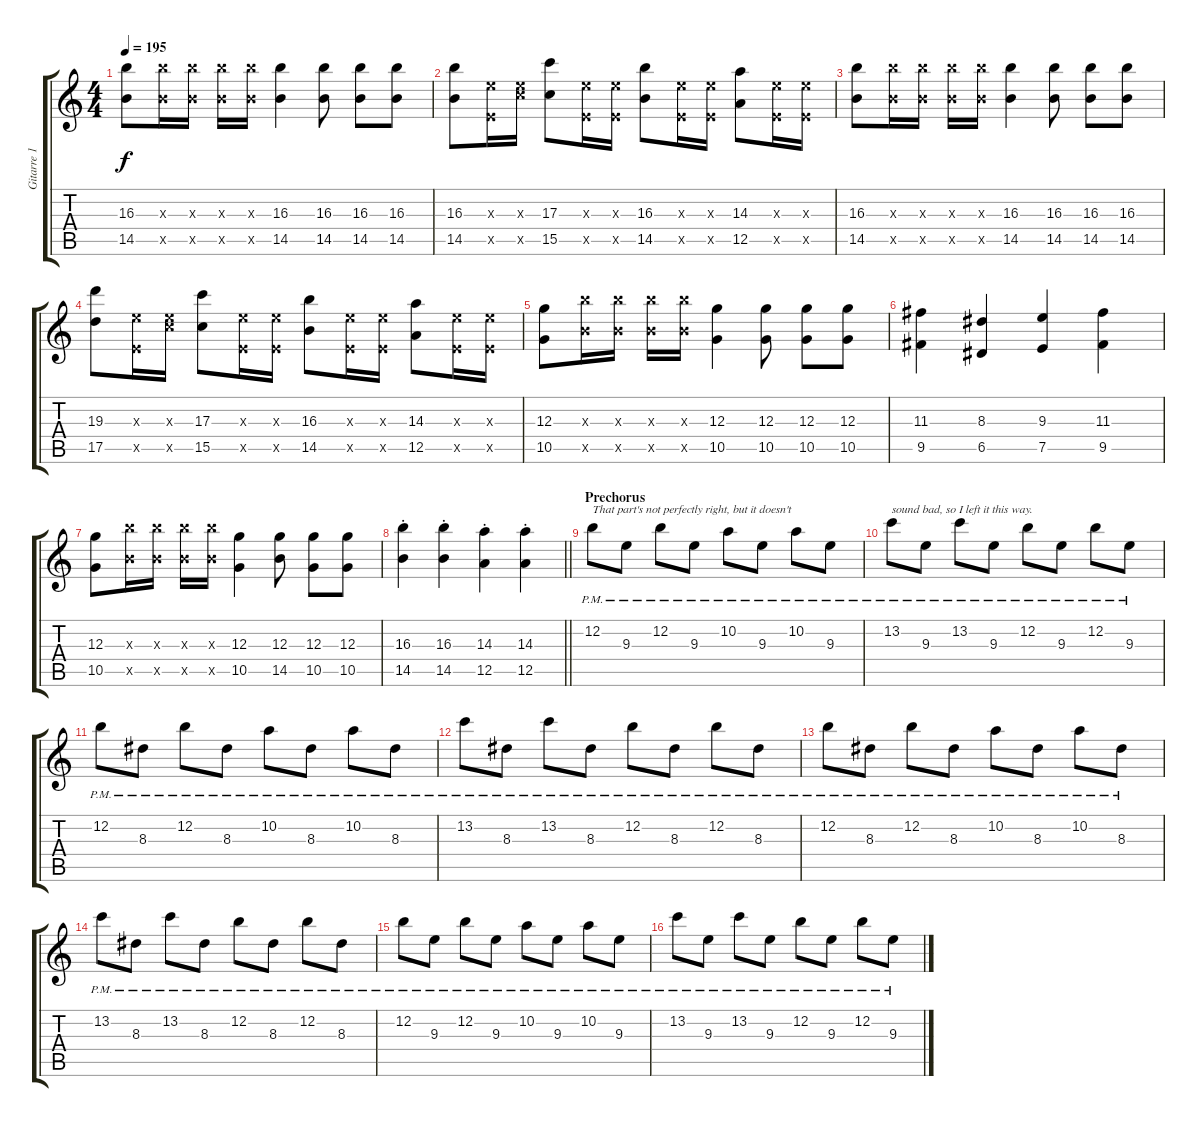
\track ("Gitarre 1" "Gitarre 1") {instrument distortionguitar}
\staff {score tabs}
\tuning (E4 B3 G3 D3 A2 E2) {hide}
\ts (4 4)
\tempo 195
\clef g2
\ks c
(16.3 14.5).8{dy f} (16.3{x} 14.5{x}).16 (16.3{x} 14.5{x}).16 (16.3{x} 14.5{x}).16 (16.3{x} 14.5{x}).16 (16.3 14.5).4 (16.3 14.5).8 (16.3 14.5).8 (16.3 14.5).8 |
(16.3 14.5).8 (9.3{x} 7.5{x}).16 (9.3{x} 15.5{x}).16 (17.3 15.5).8 (9.3{x} 7.5{x}).16 (9.3{x} 7.5{x}).16 (16.3 14.5).8 (9.3{x} 7.5{x}).16 (9.3{x} 7.5{x}).16 (14.3 12.5).8 (9.3{x} 7.5{x}).16 (9.3{x} 7.5{x}).16 |
(16.3 14.5).8 (16.3{x} 14.5{x}).16 (16.3{x} 14.5{x}).16 (16.3{x} 14.5{x}).16 (16.3{x} 14.5{x}).16 (16.3 14.5).4 (16.3 14.5).8 (16.3 14.5).8 (16.3 14.5).8 |
(19.3 17.5).8 (9.3{x} 7.5{x}).16 (9.3{x} 15.5{x}).16 (17.3 15.5).8 (9.3{x} 7.5{x}).16 (9.3{x} 7.5{x}).16 (16.3 14.5).8 (9.3{x} 7.5{x}).16 (9.3{x} 7.5{x}).16 (14.3 12.5).8 (9.3{x} 7.5{x}).16 (9.3{x} 7.5{x}).16 |
(12.3 10.5).8 (16.3{x} 14.5{x}).16 (16.3{x} 14.5{x}).16 (16.3{x} 14.5{x}).16 (16.3{x} 14.5{x}).16 (12.3 10.5).4 (12.3 10.5).8 (12.3 10.5).8 (12.3 10.5).8 |
(11.3 9.5).4 (8.3 6.5).4 (9.3 7.5).4 (11.3 9.5).4 |
(12.3 10.5).8 (16.3{x} 14.5{x}).16 (16.3{x} 14.5{x}).16 (16.3{x} 14.5{x}).16 (16.3{x} 14.5{x}).16 (12.3 10.5).4 (12.3 14.5).8 (12.3 10.5).8 (12.3 10.5).8 |
\barLineRight lightlight
(16.3{st} 14.5{st}).4 (16.3{st} 14.5{st}).4 (14.3{st} 12.5{st}).4 (14.3{st} 12.5{st}).4 |
\section ("" "Prechorus")
12.2{pm}.8{txt "That part's not perfectly right, but it doesn't "} 9.3{pm}.8 12.2{pm}.8 9.3{pm}.8 10.2{pm}.8 9.3{pm}.8 10.2{pm}.8 9.3{pm}.8 |
13.2{pm}.8{txt "sound bad, so I left it this way."} 9.3{pm}.8 13.2{pm}.8 9.3{pm}.8 12.2{pm}.8 9.3{pm}.8 12.2{pm}.8 9.3{pm}.8 |
12.2{pm}.8 8.3{pm}.8 12.2{pm}.8 8.3{pm}.8 10.2{pm}.8 8.3{pm}.8 10.2{pm}.8 8.3{pm}.8 |
13.2{pm}.8 8.3{pm}.8 13.2{pm}.8 8.3{pm}.8 12.2{pm}.8 8.3{pm}.8 12.2{pm}.8 8.3{pm}.8 |
12.2{pm}.8 8.3{pm}.8 12.2{pm}.8 8.3{pm}.8 10.2{pm}.8 8.3{pm}.8 10.2{pm}.8 8.3{pm}.8 |
13.2{pm}.8 8.3{pm}.8 13.2{pm}.8 8.3{pm}.8 12.2{pm}.8 8.3{pm}.8 12.2{pm}.8 8.3{pm}.8 |
12.2{pm}.8 9.3{pm}.8 12.2{pm}.8 9.3{pm}.8 10.2{pm}.8 9.3{pm}.8 10.2{pm}.8 9.3{pm}.8 |
13.2{pm}.8 9.3{pm}.8 13.2{pm}.8 9.3{pm}.8 12.2{pm}.8 9.3{pm}.8 12.2{pm}.8 9.3{pm}.8
